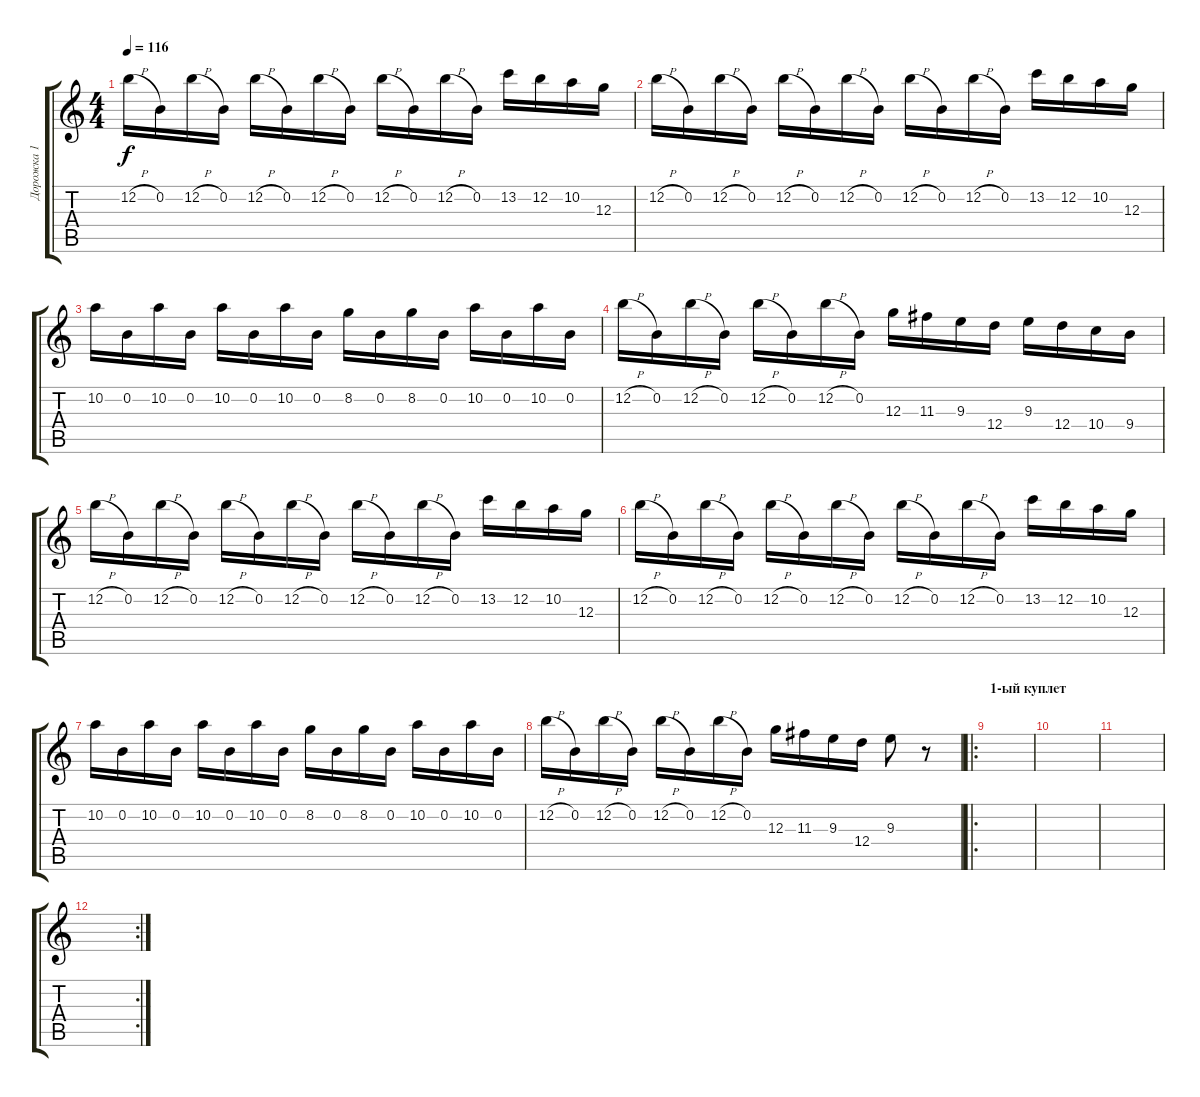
\track ("Дорожка 1" "Дорожка 1") {instrument overdrivenguitar}
\staff {score tabs}
\tuning (E4 B3 G3 D3 A2 E2) {hide}
\ts (4 4)
\tempo 116
\clef g2
\ks c
12.2{h}.16{dy f instrument overdrivenguitar} 0.2.16 12.2{h}.16 0.2.16 12.2{h}.16 0.2.16 12.2{h}.16 0.2.16 12.2{h}.16 0.2.16 12.2{h}.16 0.2.16 13.2.16 12.2.16 10.2.16 12.3.16 |
12.2{h}.16 0.2.16 12.2{h}.16 0.2.16 12.2{h}.16 0.2.16 12.2{h}.16 0.2.16 12.2{h}.16 0.2.16 12.2{h}.16 0.2.16 13.2.16 12.2.16 10.2.16 12.3.16 |
10.2.16 0.2.16 10.2.16 0.2.16 10.2.16 0.2.16 10.2.16 0.2.16 8.2.16 0.2.16 8.2.16 0.2.16 10.2.16 0.2.16 10.2.16 0.2.16 |
12.2{h}.16 0.2.16 12.2{h}.16 0.2.16 12.2{h}.16 0.2.16 12.2{h}.16 0.2.16 12.3.16 11.3.16 9.3.16 12.4.16 9.3.16 12.4.16 10.4.16 9.4.16 |
12.2{h}.16 0.2.16 12.2{h}.16 0.2.16 12.2{h}.16 0.2.16 12.2{h}.16 0.2.16 12.2{h}.16 0.2.16 12.2{h}.16 0.2.16 13.2.16 12.2.16 10.2.16 12.3.16 |
12.2{h}.16 0.2.16 12.2{h}.16 0.2.16 12.2{h}.16 0.2.16 12.2{h}.16 0.2.16 12.2{h}.16 0.2.16 12.2{h}.16 0.2.16 13.2.16 12.2.16 10.2.16 12.3.16 |
10.2.16 0.2.16 10.2.16 0.2.16 10.2.16 0.2.16 10.2.16 0.2.16 8.2.16 0.2.16 8.2.16 0.2.16 10.2.16 0.2.16 10.2.16 0.2.16 |
12.2{h}.16 0.2.16 12.2{h}.16 0.2.16 12.2{h}.16 0.2.16 12.2{h}.16 0.2.16 12.3.16 11.3.16 9.3.16 12.4.16 9.3.8 r.8 |
\ro
\section ("" "1-ый куплет")
|
|
|
\rc 2
